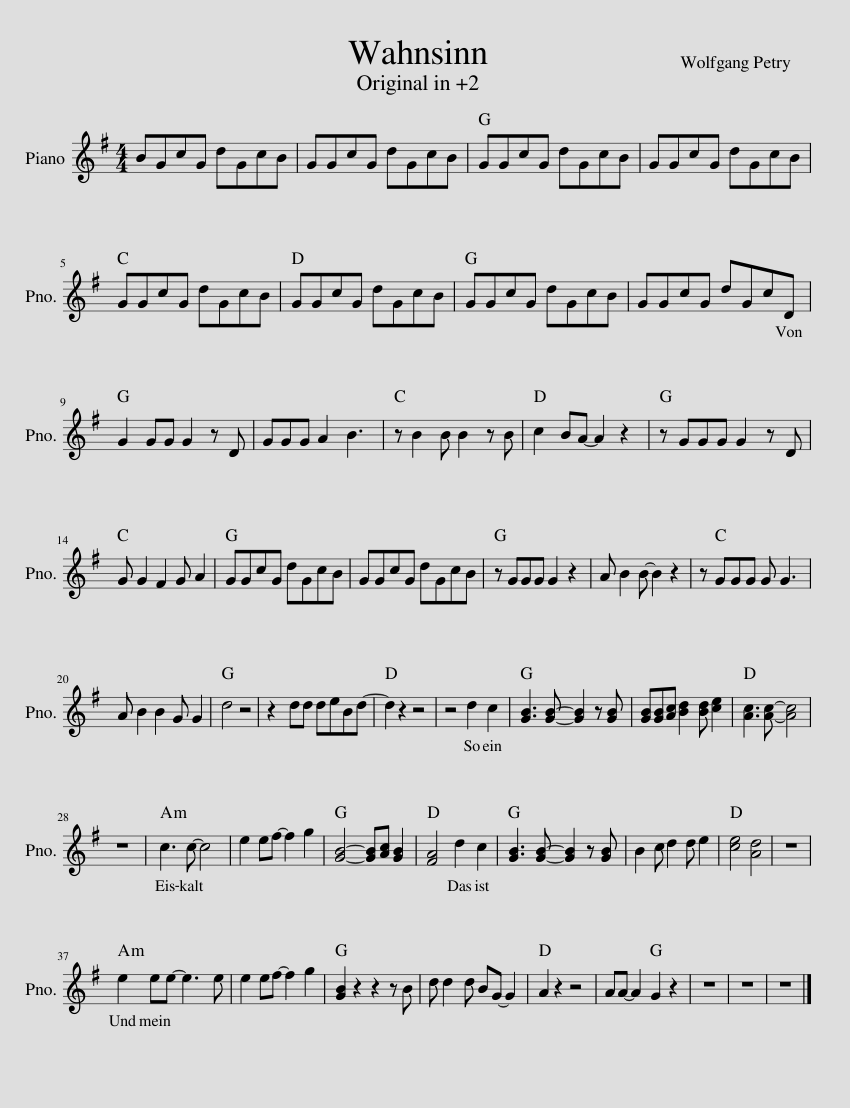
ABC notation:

X:1
L:1/8
M:4/4
I:linebreak $
K:G
V:1 treble
V:1
 BGcG dGcB | GGcG dGcB | GGcG dGcB | GGcG dGcB |$ GGcG dGcB | %5
 GGcG dGcB | GGcG dGcB | GGcG dGcD |$ G2 GG G2 z D | GGG A2 B3 | %10
 z B2 B B2 z B | c2 BA- A2 z2 | z GGG G2 z D |$ G G2 F2 G A2 | GGcG dGcB | %15
 GGcG dGcB | z GGG G2 z2 | A B2 B- B2 z2 | z GGG G G3 |$ A B2 B2 G G2 | %20
 d4 z4 | z2 dd deBd- | d2 z2 z4 | z4 d2 c2 | [GB]3 [GB]- [GB]2 z [GB] | %25
 [GB][GB][Ac] [Bd]2 [Bd] [ce]2 | [Ac]3 [Ac]- [Ac]4 |$ z8 | c3 c- c4 | e2 ef- f2 g2 | %30
 [GB]4- [GB][Ac] [GB]2 | [FA]4 d2 c2 | [GB]3 [GB]- [GB]2 z [GB] | B2 c d2 d e2 | [ce]4 [Ad]4 | %35
 z8 |$ e2 ee- e3 e | e2 ef- f2 g2 | [GB]2 z2 z2 z B | d d2 d BG- G2 | %40
 A2 z2 z4 | AA- A2 G2 z2 | z8 | z8 | z8 |] %45
